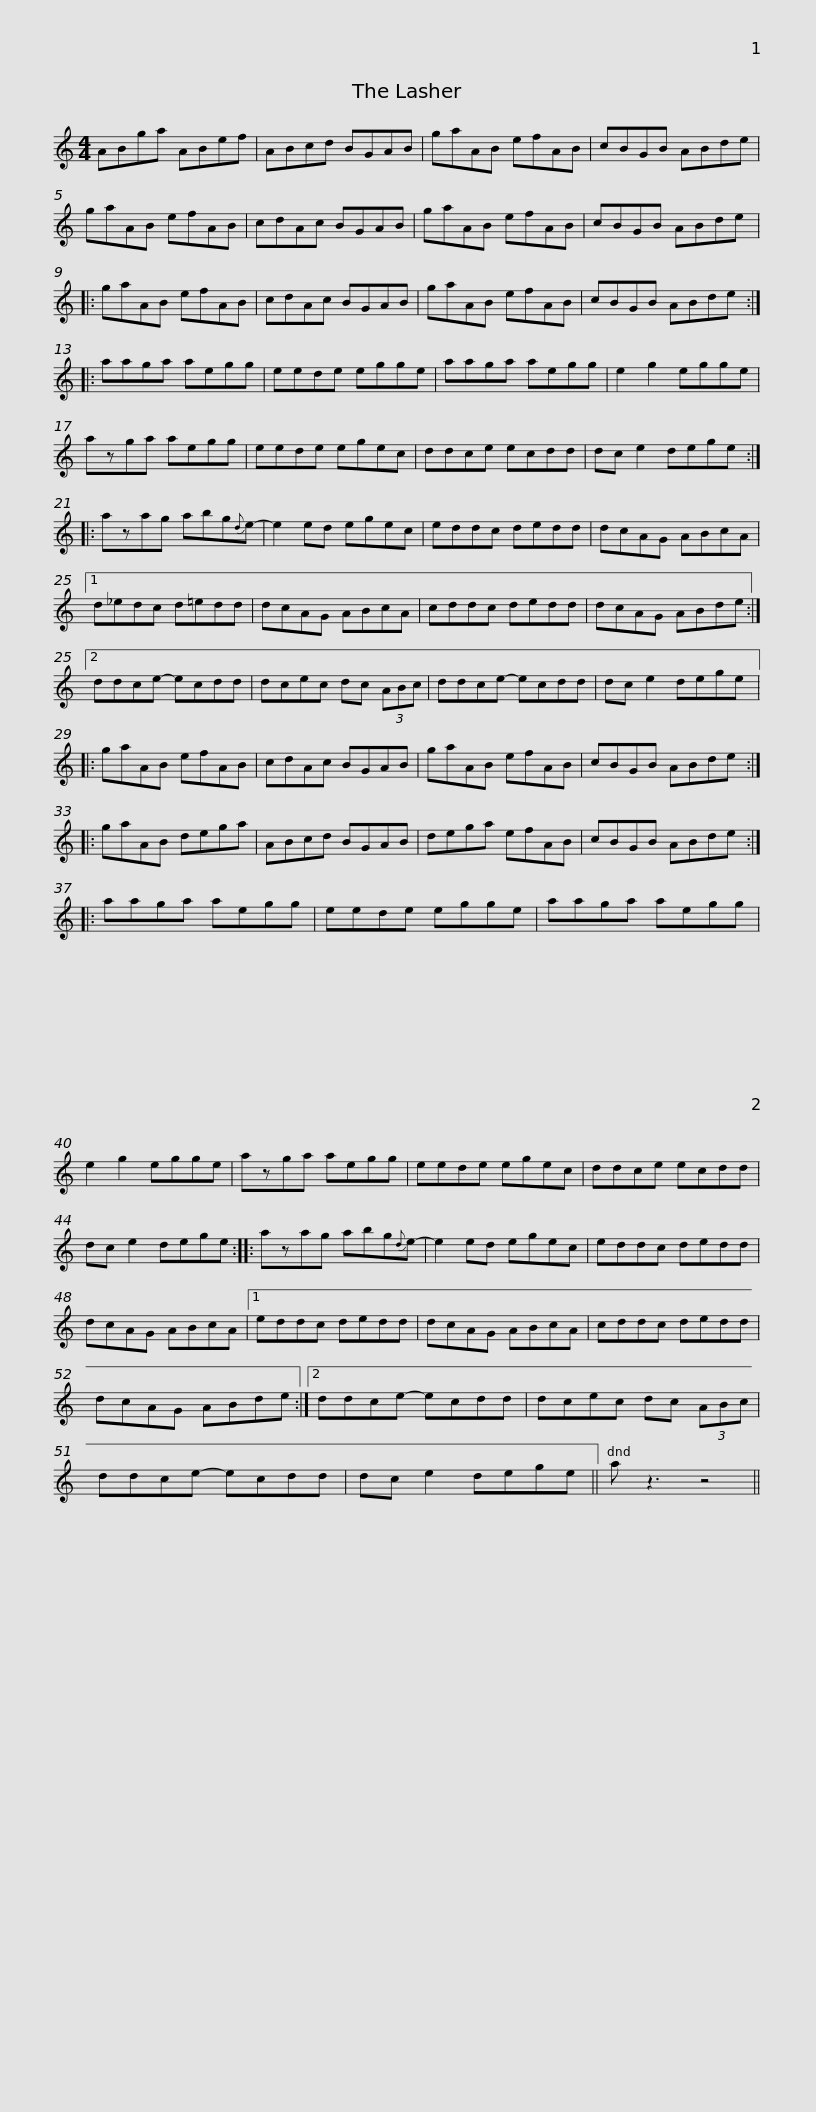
X:1
L:1/8
M:4/4
I:linebreak $
K:C
V:1 treble
V:1
 ABga ABef | ABcd BGAB | gaAB efAB | cBGB ABde | gaAB efAB |$ %5
 cdAc BGAB | gaAB efAB | cBGB ABde |: gaAB efAB | cdAc BGAB |$ %10
 gaAB efAB | cBGB ABde :: aaga aegg | eede egge | aaga aegg |$ %15
 e2 g2 egge | azga aegg | eede egec | ddce ecdd | dc e2 dege ::$ %20
 azag abg{d}e- | e2 ed egec | eddc dedd | dcAG ABcA |1 d_edc d=edd |$ %25
 dcAG ABcA | cddc dedd | dcAG ABde :|2 ddce- ecdd | dcec dc (3ABc |$ %30
 ddce- ecdd | dc e2 dege |: gaAB efAB | cdAc BGAB | gaAB efAB |$ %35
 cBGB ABde :: gaAB dega | ABcd BGAB | dega efAB | cBGB ABde ::$ %40
 aaga aegg | eede egge | aaga aegg | e2 g2 egge | azga aegg |$ %45
 eede egec | ddce ecdd | dc e2 dege :: azag abg{d}e- | e2 ed egec |$ %50
 eddc dedd | dcAG ABcA |1 eddc dedd | dcAG ABcA | cddc dedd |$ %55
 dcAG ABde :|2 ddce- ecdd | dcec dc (3ABc | ddce- ecdd | dc e2 dege || %60
 a z3 z4 || %61
